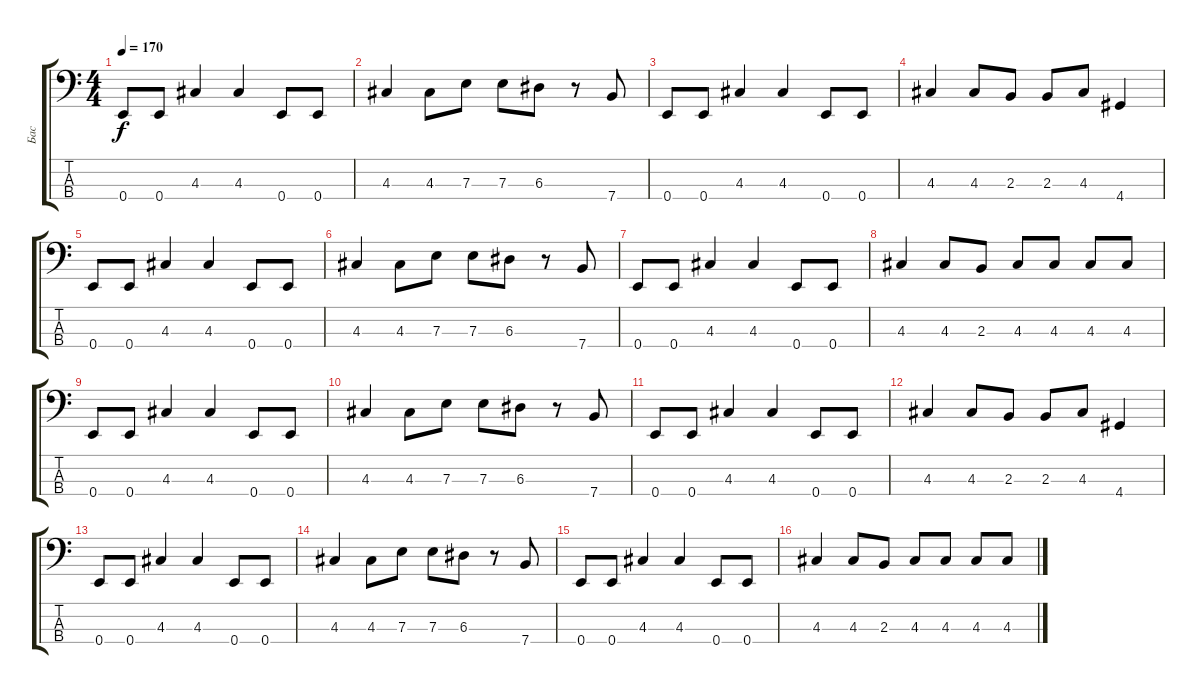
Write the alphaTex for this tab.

\track ("Бас" "Бас") {instrument fretlessbass}
\staff {score tabs}
\tuning (G2 D2 A1 E1) {hide}
\ts (4 4)
\tempo 170
\clef f4
\ks c
0.4.8{dy f} 0.4.8 4.3.4 4.3.4 0.4.8 0.4.8 |
4.3.4 4.3.8 7.3.8 7.3.8 6.3.8 r.8 7.4.8 |
0.4.8 0.4.8 4.3.4 4.3.4 0.4.8 0.4.8 |
4.3.4 4.3.8 2.3.8 2.3.8 4.3.8 4.4.4 |
0.4.8 0.4.8 4.3.4 4.3.4 0.4.8 0.4.8 |
4.3.4 4.3.8 7.3.8 7.3.8 6.3.8 r.8 7.4.8 |
0.4.8 0.4.8 4.3.4 4.3.4 0.4.8 0.4.8 |
4.3.4 4.3.8 2.3.8 4.3.8 4.3.8 4.3.8 4.3.8 |
0.4.8 0.4.8 4.3.4 4.3.4 0.4.8 0.4.8 |
4.3.4 4.3.8 7.3.8 7.3.8 6.3.8 r.8 7.4.8 |
0.4.8 0.4.8 4.3.4 4.3.4 0.4.8 0.4.8 |
4.3.4 4.3.8 2.3.8 2.3.8 4.3.8 4.4.4 |
0.4.8 0.4.8 4.3.4 4.3.4 0.4.8 0.4.8 |
4.3.4 4.3.8 7.3.8 7.3.8 6.3.8 r.8 7.4.8 |
0.4.8 0.4.8 4.3.4 4.3.4 0.4.8 0.4.8 |
4.3.4 4.3.8 2.3.8 4.3.8 4.3.8 4.3.8 4.3.8
